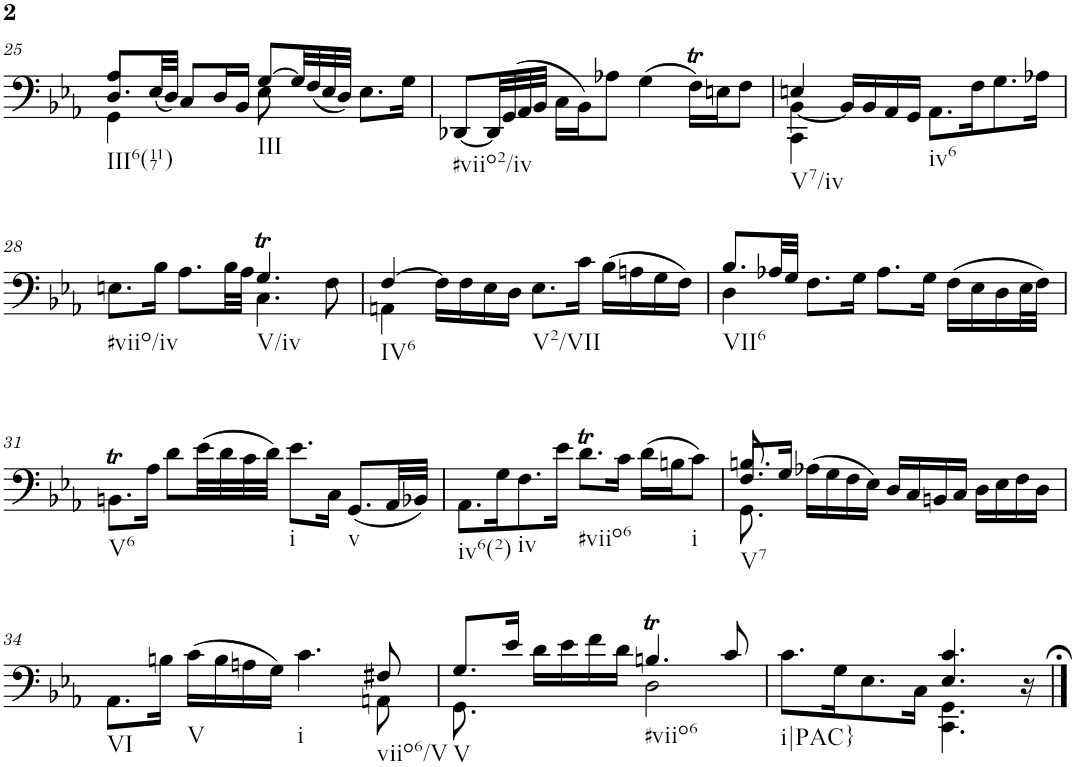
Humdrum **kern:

**kern
*part1
*staff1
*I"Violoncello
*I'Vc.
!!LO:PB:g=z
*clefF4
*k[b-e-a-]
*M2/2
*met(c|)
=25
*^
*	*^
!LO:TX:b:t=III6(117)	!	!
8.D/L	4GG\	4A-/
(<32E-/LL	.	.
32D/JJJ)	.	.
8C/L	4ryy	2.ryy
16D/L	.	.
16BB-/JJ	.	.
!LO:TX:b:t=III	!	!
[8G/L	8E-\	.
32G/LL]	4.ryy	.
(32F/	.	.
32E-/	.	.
32D/JJJ)	.	.
8.E-\L	.	.
16G\Jk	.	.
*v	*v	*v
=26
!LO:TX:b:t=#viio2/iv
[8DD-X/L
32DD-/LL]
(32GG/
32AA-/
32BB-/JJJ
16C\LL
16BB-\J)
8A-X\J
(4G\
16FT\LL)
16En\J
8F\J
=27
*^
*	*^
!LO:TX:b:t=V7/iv	!	!
[4BB-\	4CC\	4En/
16BB-/LL]	2.ryy	2.ryy
16BB-/	.	.
16AA-/	.	.
16GG/JJ	.	.
!LO:TX:b:t=iv6	!	!
8.AA-\L	.	.
16F\K	.	.
8.G\	.	.
16A-X\Jk	.	.
*	*v	*v
!!LO:LB:g=z
=28	=28
!LO:TX:b:t=#viio/iv	!
8.En\L	2ryy
16B-\Jk	.
8.A-\L	.
32B-\LL	.
32A-\JJJ	.
!LO:TX:b:t=V/iv	!
4.Gt/	4.C\
8F\	8ryy
=29	=29
!LO:TX:b:t=IV6	!
[4F/	4AAn\
16F\LL]	2.ryy
16F\	.
16E-\	.
16D\JJ	.
!LO:TX:b:t=V2/VII	!
8.E-\L	.
16c\Jk	.
(16B-\LL	.
16An\	.
16G\	.
16F\JJ)	.
=30	=30
!LO:TX:b:t=VII6	!
8.B-/L	4D\
32A-X/LL	.
32G/JJJ	.
8.F\L	2.ryy
16G\Jk	.
8.A-\L	.
16G\Jk	.
(16F\LL	.
16E-\	.
16D\	.
32E-\L	.
32F\JJJ)	.
*v	*v
!!LO:LB:g=z
=31
!LO:TX:b:t=V6
8.BBnt\L
16A-\Jk
8d\L
(32e-\LL
32d\
32c\
32d\JJJ)
!LO:TX:b:t=i
8.e-\L
16C\Jk
!LO:TX:b:t=v
(8.GG/L
32AA-/LL
32BB-X/JJJ)
=32
!LO:TX:b:t=iv6(2)
8.AA-\L
16G\K
!LO:TX:b:t=iv
8.F\
16e-\Jk
!LO:TX:b:t=#viio6
8.dt\L
16c\Jk
(16d\LL
16Bn\J
!LO:TX:b:t=i
8c\J)
=33
*^
*	*^
!LO:TX:b:t=V7	!	!
8.F/L	8.GG\	8.Bn/
16G/Jk	2ryy	2ryy
(16A-X\LL	.	.
16G\	.	.
16F\	.	.
16E-\JJ)	.	.
16D/LL	.	.
16C/	.	.
16BBn/	.	.
16C/JJ	4ryy	4ryy
16D\LL	.	.
16E-\	.	.
16F\	.	.
16D\JJ	16ryy	16ryy
!!LO:LB:g=z	!!	!!
=34	=34	=34
!LO:TX:b:t=VI	!	!
*	*v	*v
8.AA-\L	2..ryy
16Bn\Jk	.
!LO:TX:b:t=V	!
(16c\LL	.
16B\	.
16An\	.
16G\JJ)	.
!LO:TX:b:t=i	!
4.c\	.
!LO:TX:b:t=viio6/V	!
8F#X/	8AAn\
=35	=35
!LO:TX:b:t=V	!
8.G/L	8.GG\
16e-/Jk	16ryy
*v	*v
16d\LL
16e-\
16f\
16d\JJ
*^
!LO:TX:b:t=#viio6	!
4.Bnt/	2D\
8c/	.
=36	=36
*^	*^
!LO:TX:b:t=i|PAC}	!	!	!
8.c\L	2ryy	2ryy	2ryy
16G\K	.	.	.
8.E-\	.	.	.
16C\Jk	.	.	.
4.c/	4.GG\	4.E-/	4.CC\
16r	16ryy	16ryy	16ryy
*v	*v	*v	*v
==
*-
